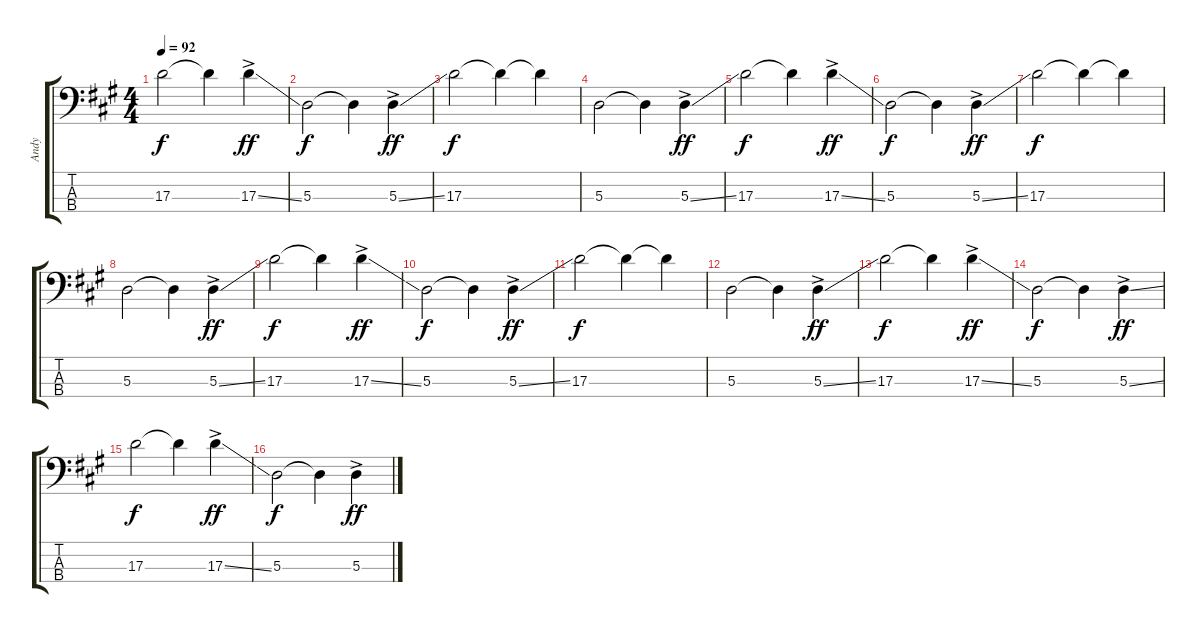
\track ("Andy" "Andy") {instrument electricbassfinger}
\staff {score tabs}
\tuning (G2 D2 A1 E1) {hide}
\ts (4 4)
\tempo 92
\clef f4
\ks a
17.3.2{dy f} 17.3{t}.4 17.3{ss ac}.4{dy ff} |
5.3.2{dy f} 5.3{t}.4 5.3{ss ac}.4{dy ff} |
17.3.2{dy f} 17.3{t}.4 17.3{t}.4 |
5.3.2 5.3{t}.4 5.3{ss ac}.4{dy ff} |
17.3.2{dy f} 17.3{t}.4 17.3{ss ac}.4{dy ff} |
5.3.2{dy f} 5.3{t}.4 5.3{ss ac}.4{dy ff} |
17.3.2{dy f} 17.3{t}.4 17.3{t}.4 |
5.3.2 5.3{t}.4 5.3{ss ac}.4{dy ff} |
17.3.2{dy f} 17.3{t}.4 17.3{ss ac}.4{dy ff} |
5.3.2{dy f} 5.3{t}.4 5.3{ss ac}.4{dy ff} |
17.3.2{dy f} 17.3{t}.4 17.3{t}.4 |
5.3.2 5.3{t}.4 5.3{ss ac}.4{dy ff} |
17.3.2{dy f} 17.3{t}.4 17.3{ss ac}.4{dy ff} |
5.3.2{dy f} 5.3{t}.4 5.3{ss ac}.4{dy ff} |
17.3.2{dy f} 17.3{t}.4 17.3{ss ac}.4{dy ff} |
5.3.2{dy f} 5.3{t}.4 5.3{ss ac}.4{dy ff}
